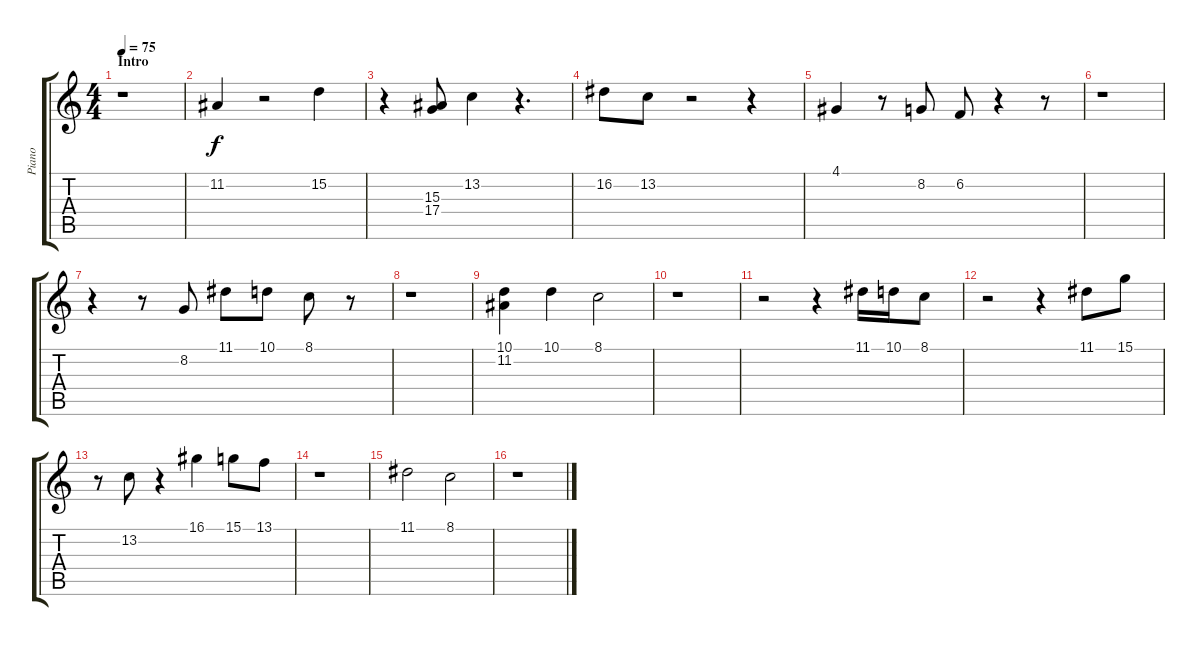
\track ("Piano" "Piano") {instrument brightacousticpiano}
\staff {score tabs}
\tuning (E4 B3 G3 D3 A2 E2) {hide}
\ts (4 4)
\section ("" "Intro")
\tempo 75
\clef g2
\ks c
r.1{dy f instrument brightacousticpiano} |
11.2.4 r.2 15.2.4 |
r.4 (15.3 17.4).8 13.2.4 r.4{d} |
16.2.8 13.2.8 r.2 r.4 |
4.1.4 r.8 8.2.8 6.2.8 r.4 r.8 |
r.1 |
r.4 r.8 8.2.8 11.1.8 10.1.8 8.1.8 r.8 |
r.1 |
(10.1 11.2).4 10.1.4 8.1.2 |
r.1 |
r.2 r.4 11.1.16 10.1.16 8.1.8 |
r.2 r.4 11.1.8 15.1.8 |
r.8 13.2.8 r.4 16.1.4 15.1.8 13.1.8 |
r.1 |
11.1.2 8.1.2 |
r.1
